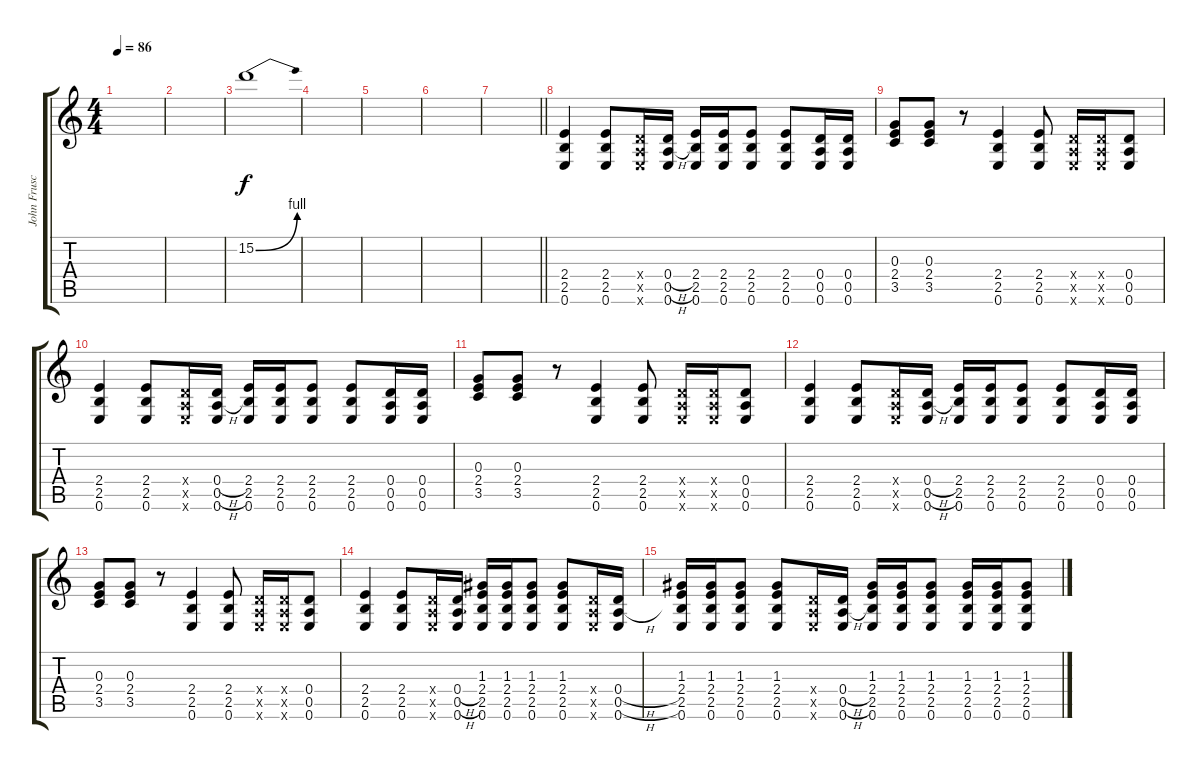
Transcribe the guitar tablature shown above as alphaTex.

\track ("John Frusciante 3" "John Frusc") {instrument distortionguitar}
\staff {score tabs}
\tuning (E4 B3 G3 D3 A2 E2) {hide}
\ts (4 4)
\tempo 86
\clef g2
\ks c
|
|
15.2{be (bend 0 0 60 4)}.1{volume 10 balance 14} |
|
|
|
\barLineRight lightlight
|
(2.4 2.5 0.6).4{volume 12 balance 16} (2.4 2.5 0.6).8 (0.4{x} 0.5{x} 0.6{x}).16 (0.4{h} 0.5{h} 0.6).16 (2.4 2.5 0.6).16 (2.4 2.5 0.6).16 (2.4 2.5 0.6).8 (2.4 2.5 0.6).8 (0.4 0.5 0.6).16 (0.4 0.5 0.6).16 |
(0.3 2.4 3.5).8 (0.3 2.4 3.5).8 r.8 (2.4 2.5 0.6).4 (2.4 2.5 0.6).8 (0.4{x} 0.5{x} 0.6{x}).16 (0.4{x} 0.5{x} 0.6{x}).16 (0.4 0.5 0.6).8 |
(2.4 2.5 0.6).4 (2.4 2.5 0.6).8 (0.4{x} 0.5{x} 0.6{x}).16 (0.4{h} 0.5{h} 0.6).16 (2.4 2.5 0.6).16 (2.4 2.5 0.6).16 (2.4 2.5 0.6).8 (2.4 2.5 0.6).8 (0.4 0.5 0.6).16 (0.4 0.5 0.6).16 |
(0.3 2.4 3.5).8 (0.3 2.4 3.5).8 r.8 (2.4 2.5 0.6).4 (2.4 2.5 0.6).8 (0.4{x} 0.5{x} 0.6{x}).16 (0.4{x} 0.5{x} 0.6{x}).16 (0.4 0.5 0.6).8 |
(2.4 2.5 0.6).4 (2.4 2.5 0.6).8 (0.4{x} 0.5{x} 0.6{x}).16 (0.4{h} 0.5{h} 0.6).16 (2.4 2.5 0.6).16 (2.4 2.5 0.6).16 (2.4 2.5 0.6).8 (2.4 2.5 0.6).8 (0.4 0.5 0.6).16 (0.4 0.5 0.6).16 |
(0.3 2.4 3.5).8 (0.3 2.4 3.5).8 r.8 (2.4 2.5 0.6).4 (2.4 2.5 0.6).8 (0.4{x} 0.5{x} 0.6{x}).16 (0.4{x} 0.5{x} 0.6{x}).16 (0.4 0.5 0.6).8 |
(2.4 2.5 0.6).4 (2.4 2.5 0.6).8 (0.4{x} 0.5{x} 0.6{x}).16 (0.4{h} 0.5{h} 0.6).16 (1.3 2.4 2.5 0.6).16 (1.3 2.4 2.5 0.6).16 (1.3 2.4 2.5 0.6).8 (1.3 2.4 2.5 0.6).8 (0.4{x} 0.5{x} 0.6{x}).16 (0.4{h} 0.5{h} 0.6).16 |
(1.3 2.4 2.5 0.6).16 (1.3 2.4 2.5 0.6).16 (1.3 2.4 2.5 0.6).8 (1.3 2.4 2.5 0.6).8 (0.4{x} 0.5{x} 0.6{x}).16 (0.4{h} 0.5{h} 0.6).16 (1.3 2.4 2.5 0.6).16 (1.3 2.4 2.5 0.6).16 (1.3 2.4 2.5 0.6).8 (1.3 2.4 2.5 0.6).16 (1.3 2.4 2.5 0.6).16 (1.3 2.4 2.5 0.6).8
